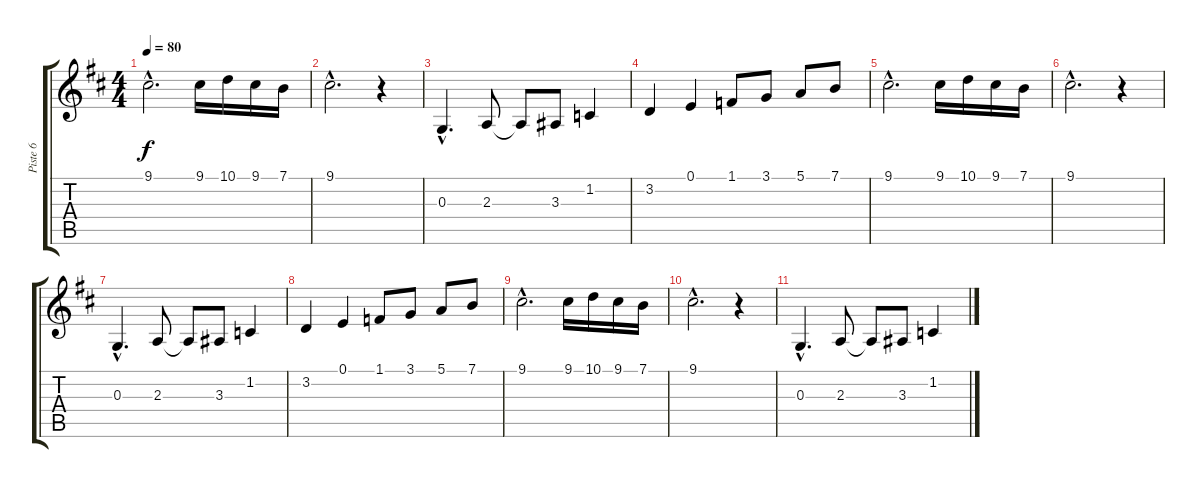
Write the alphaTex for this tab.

\track ("Piste 6" "Piste 6") {instrument stringensemble1}
\staff {score tabs}
\tuning (E4 B3 G3 D3 A2 E2) {hide}
\ts (4 4)
\tempo 80
\clef g2
\ks d
9.1{hac}.2{d dy f} 9.1.16 10.1.16 9.1.16 7.1.16 |
9.1{hac}.2{d} r.4 |
0.3{hac}.4{d} 2.3.8 2.3{t}.8 3.3.8 1.2.4 |
3.2.4 0.1.4 1.1.8 3.1.8 5.1.8 7.1.8 |
9.1{hac}.2{d} 9.1.16 10.1.16 9.1.16 7.1.16 |
9.1{hac}.2{d} r.4 |
0.3{hac}.4{d} 2.3.8 2.3{t}.8 3.3.8 1.2.4 |
3.2.4 0.1.4 1.1.8 3.1.8 5.1.8 7.1.8 |
9.1{hac}.2{d} 9.1.16 10.1.16 9.1.16 7.1.16 |
9.1{hac}.2{d} r.4 |
0.3{hac}.4{d} 2.3.8 2.3{t}.8 3.3.8 1.2.4
